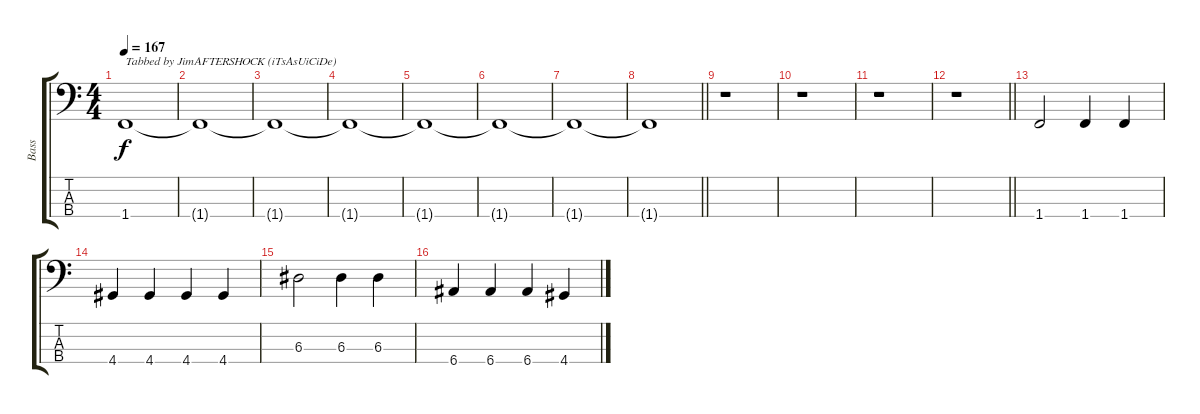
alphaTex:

\track ("Bass" "Bass") {instrument electricbassfinger}
\staff {score tabs}
\tuning (G2 D2 A1 E1) {hide}
\ts (4 4)
\tempo 167
\clef f4
\ks c
1.4.1{txt "Tabbed by JimAFTERSHOCK (iTsAsUiCiDe)" dy f instrument electricbassfinger} |
1.4{t}.1 |
1.4{t}.1 |
1.4{t}.1 |
1.4{t}.1 |
1.4{t}.1 |
1.4{t}.1 |
\barLineRight lightlight
1.4{t}.1 |
r.1 |
r.1 |
r.1 |
\barLineRight lightlight
r.1 |
1.4.2 1.4.4 1.4.4 |
4.4.4 4.4.4 4.4.4 4.4.4 |
6.3.2 6.3.4 6.3.4 |
6.4.4 6.4.4 6.4.4 4.4.4
